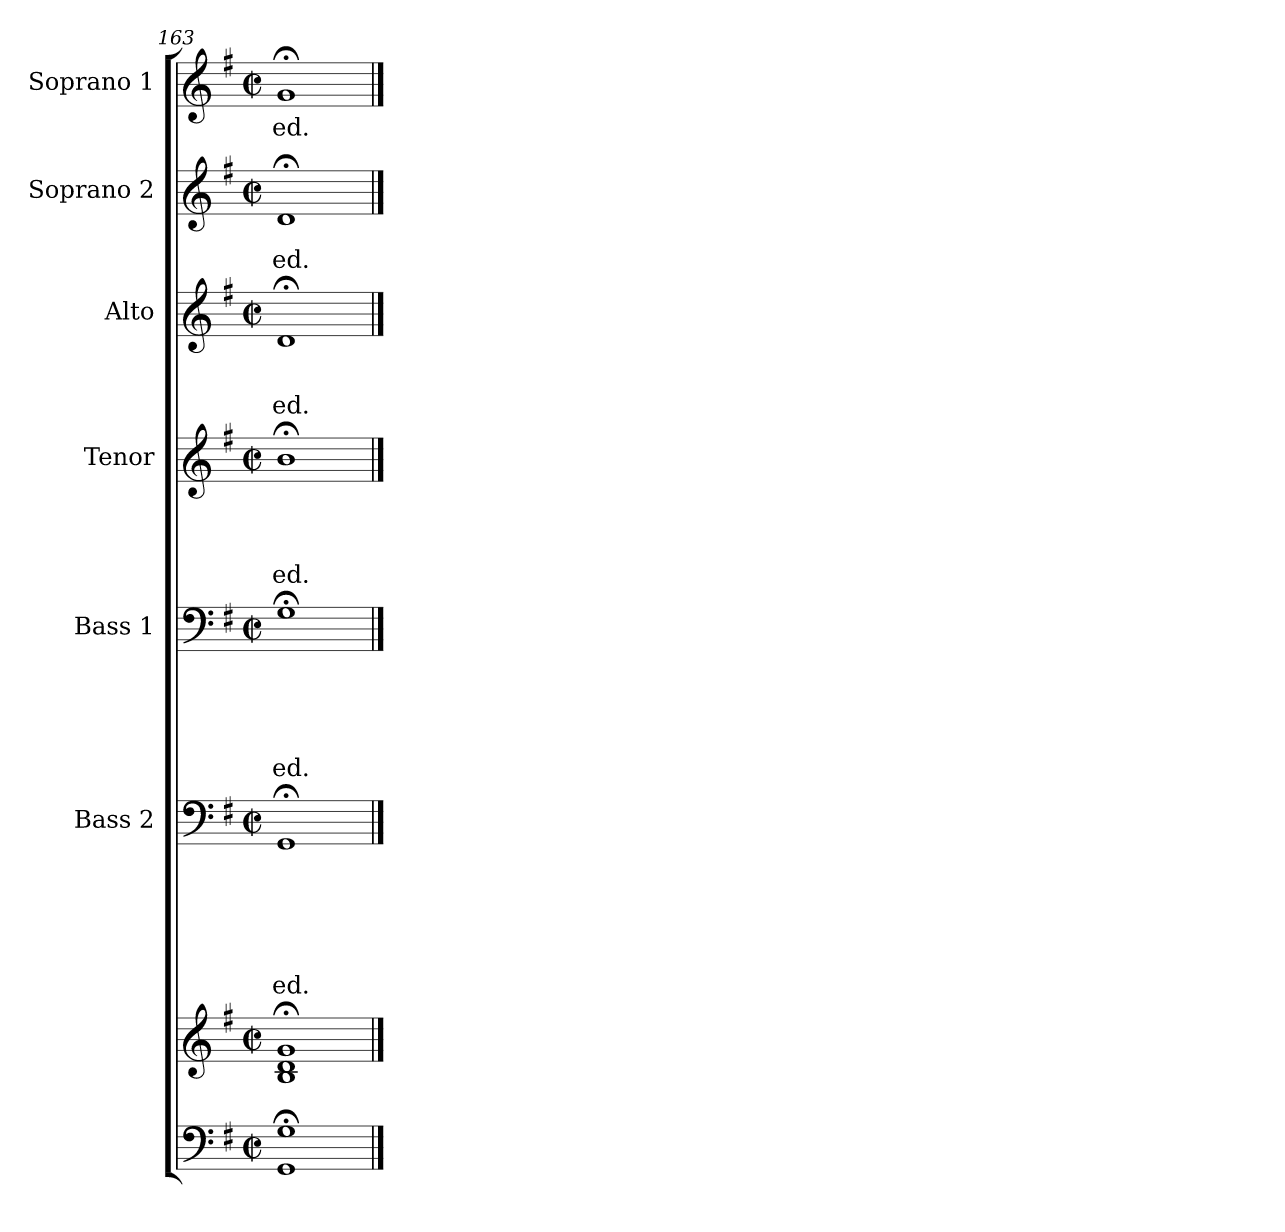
**kern	**kern	**kern	**text	**text	**text	**text	**text	**text	**kern	**text	**text	**text	**text	**text	**kern	**text	**text	**text	**text	**kern	**text	**text	**text	**kern	**text	**text	**kern	**text
*part8	*part7	*part6	*part6	*part6	*part6	*part6	*part6	*part6	*part5	*part5	*part5	*part5	*part5	*part5	*part4	*part4	*part4	*part4	*part4	*part3	*part3	*part3	*part3	*part2	*part2	*part2	*part1	*part1
*staff8	*staff7	*staff6	*staff6	*staff6	*staff6	*staff6	*staff6	*staff6	*staff5	*staff5	*staff5	*staff5	*staff5	*staff5	*staff4	*staff4	*staff4	*staff4	*staff4	*staff3	*staff3	*staff3	*staff3	*staff2	*staff2	*staff2	*staff1	*staff1
*	*	*I"Bass 2	*	*	*	*	*	*	*I"Bass 1	*	*	*	*	*	*I"Tenor	*	*	*	*	*I"Alto	*	*	*	*I"Soprano 2	*	*	*I"Soprano 1	*
*	*	*I'B.	*	*	*	*	*	*	*I'B.	*	*	*	*	*	*I'T.	*	*	*	*	*I'A.	*	*	*	*I'S.	*	*	*I'S.	*
*clefF4	*clefG2	*clefF4	*	*	*	*	*	*	*clefF4	*	*	*	*	*	*clefG2	*	*	*	*	*clefG2	*	*	*	*clefG2	*	*	*clefG2	*
*k[f#]	*k[f#]	*k[f#]	*	*	*	*	*	*	*k[f#]	*	*	*	*	*	*k[f#]	*	*	*	*	*k[f#]	*	*	*	*k[f#]	*	*	*k[f#]	*
*G:	*G:	*G:	*	*	*	*	*	*	*G:	*	*	*	*	*	*G:	*	*	*	*	*G:	*	*	*	*G:	*	*	*G:	*
*M2/2	*M2/2	*M2/2	*	*	*	*	*	*	*M2/2	*	*	*	*	*	*M2/2	*	*	*	*	*M2/2	*	*	*	*M2/2	*	*	*M2/2	*
*met(c|)	*met(c|)	*met(c|)	*	*	*	*	*	*	*met(c|)	*	*	*	*	*	*met(c|)	*	*	*	*	*met(c|)	*	*	*	*met(c|)	*	*	*met(c|)	*
=163	=163	=163	=163	=163	=163	=163	=163	=163	=163	=163	=163	=163	=163	=163	=163	=163	=163	=163	=163	=163	=163	=163	=163	=163	=163	=163	=163	=163
!	!	!	!	!	!	!	!	!LO:LY:b	!	!	!	!	!	!LO:LY:b	!	!	!	!	!LO:LY:b	!	!	!	!LO:LY:b	!	!	!LO:LY:b	!	!LO:LY:b
1GG;< 1G;<	1B;< 1d;< 1g;<	1GG;	.	.	.	.	.	-ed.	1G;	.	.	.	.	-ed.	1b;	.	.	.	-ed.	1d;	.	.	-ed.	1d;	.	-ed.	1g;<	-ed.
==	==	==	==	==	==	==	==	==	==	==	==	==	==	==	==	==	==	==	==	==	==	==	==	==	==	==	==	==
*-	*-	*-	*-	*-	*-	*-	*-	*-	*-	*-	*-	*-	*-	*-	*-	*-	*-	*-	*-	*-	*-	*-	*-	*-	*-	*-	*-	*-
